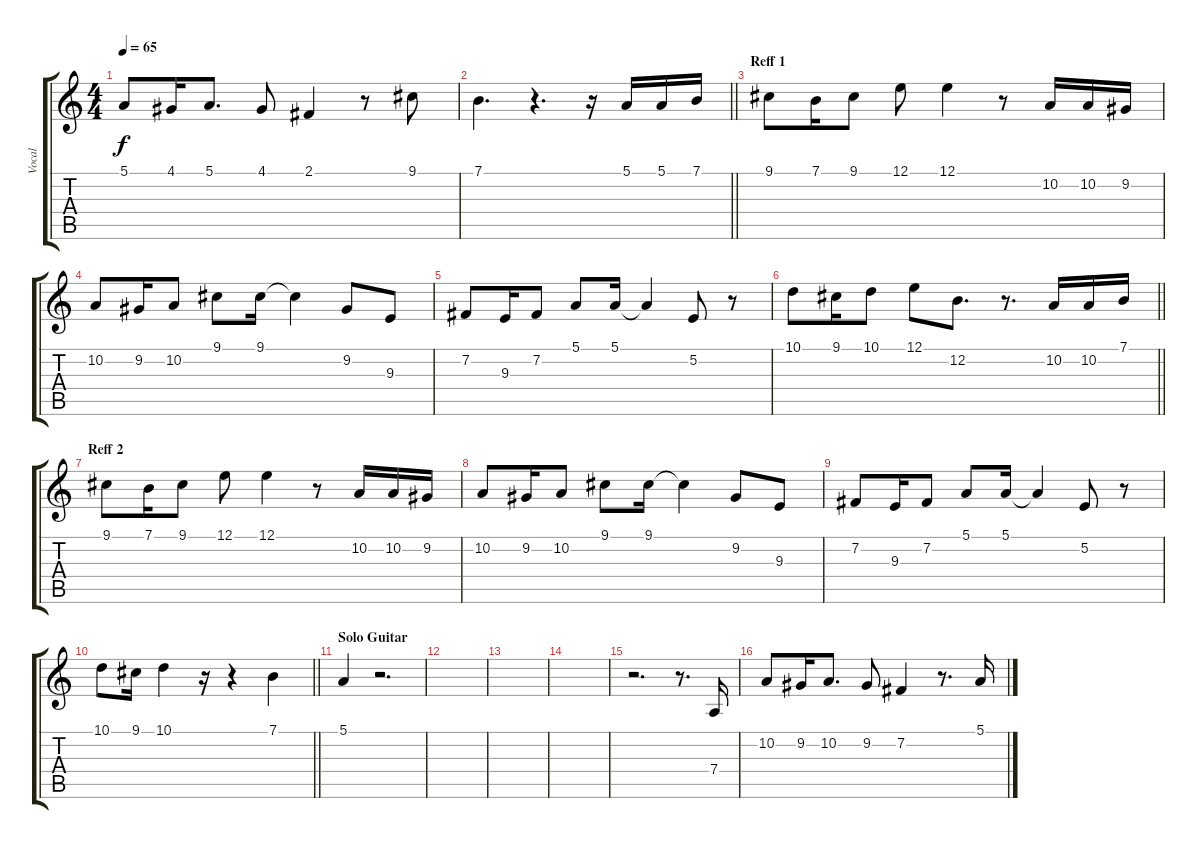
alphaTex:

\track ("Vocal" "Vocal") {instrument lead1square}
\staff {score tabs}
\tuning (E4 B3 G3 D3 A2 E2) {hide}
\ts (4 4)
\tempo 65
\clef g2
\ks c
5.1.8{dy f} 4.1.16 5.1.8{d} 4.1.8 2.1.4 r.8 9.1.8 |
\barLineRight lightlight
7.1.4{d} r.4{d} r.16 5.1.16 5.1.16 7.1.16 |
\section ("" "Reff 1")
9.1.8 7.1.16 9.1.8 12.1.8 12.1.4 r.8 10.2.16 10.2.16 9.2.16 |
10.2.8 9.2.16 10.2.8 9.1.8 9.1.16 9.1{t}.4 9.2.8 9.3.8 |
7.2.8 9.3.16 7.2.8 5.1.8 5.1.16 5.1{t}.4 5.2.8 r.8 |
\barLineRight lightlight
10.1.8 9.1.16 10.1.8 12.1.8 12.2.8{d} r.8{d} 10.2.16 10.2.16 7.1.16 |
\section ("" "Reff 2")
9.1.8 7.1.16 9.1.8 12.1.8 12.1.4 r.8 10.2.16 10.2.16 9.2.16 |
10.2.8 9.2.16 10.2.8 9.1.8 9.1.16 9.1{t}.4 9.2.8 9.3.8 |
7.2.8 9.3.16 7.2.8 5.1.8 5.1.16 5.1{t}.4 5.2.8 r.8 |
\barLineRight lightlight
10.1.8 9.1.16 10.1.4 r.16 r.4 7.1.4 |
\section ("" "Solo Guitar")
5.1.4 r.2{d} |
|
|
|
r.2{d} r.8{d} 7.4.16 |
10.2.8 9.2.16 10.2.8{d} 9.2.8 7.2.4 r.8{d} 5.1.16
